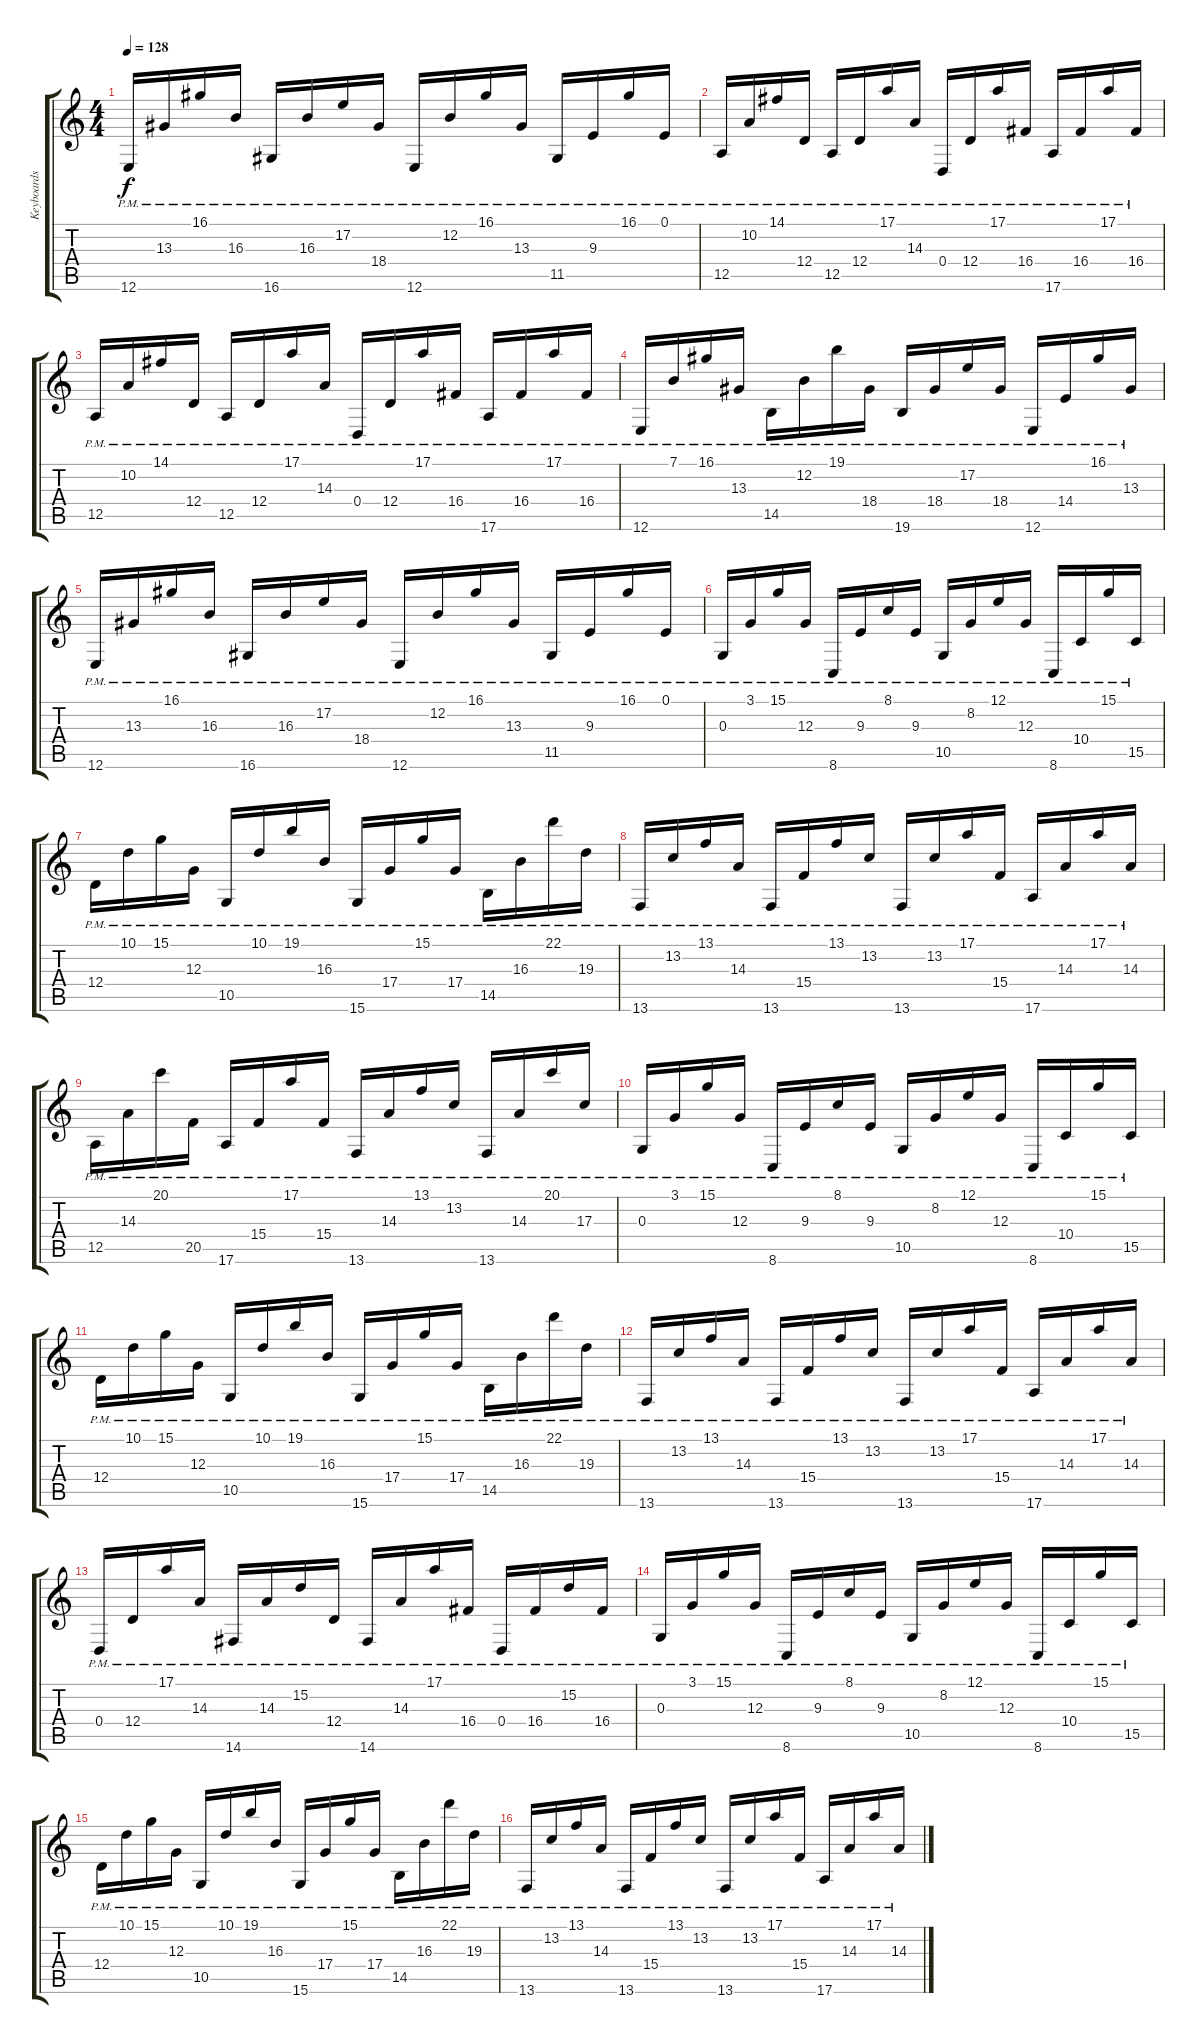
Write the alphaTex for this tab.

\track ("Keyboards 1" "Keyboards ") {instrument lead1square}
\staff {score tabs}
\tuning (E4 B3 G3 D3 A2 E2) {hide}
\ts (4 4)
\tempo 128
\clef g2
\ks c
12.6{pm}.16{dy f} 13.3{pm}.16 16.1{pm}.16 16.3{pm}.16 16.6{pm}.16 16.3{pm}.16 17.2{pm}.16 18.4{pm}.16 12.6{pm}.16 12.2{pm}.16 16.1{pm}.16 13.3{pm}.16 11.5{pm}.16 9.3{pm}.16 16.1{pm}.16 0.1{pm}.16 |
12.5{pm}.16 10.2{pm}.16 14.1{pm}.16 12.4{pm}.16 12.5{pm}.16 12.4{pm}.16 17.1{pm}.16 14.3{pm}.16 0.4{pm}.16 12.4{pm}.16 17.1{pm}.16 16.4{pm}.16 17.6{pm}.16 16.4{pm}.16 17.1{pm}.16 16.4{pm}.16 |
12.5{pm}.16 10.2{pm}.16 14.1{pm}.16 12.4{pm}.16 12.5{pm}.16 12.4{pm}.16 17.1{pm}.16 14.3{pm}.16 0.4{pm}.16 12.4{pm}.16 17.1{pm}.16 16.4{pm}.16 17.6{pm}.16 16.4{pm}.16 17.1{pm}.16 16.4{pm}.16 |
12.6{pm}.16 7.1{pm}.16 16.1{pm}.16 13.3{pm}.16 14.5{pm}.16 12.2{pm}.16 19.1{pm}.16 18.4{pm}.16 19.6{pm}.16 18.4{pm}.16 17.2{pm}.16 18.4{pm}.16 12.6{pm}.16 14.4{pm}.16 16.1{pm}.16 13.3{pm}.16 |
12.6{pm}.16 13.3{pm}.16 16.1{pm}.16 16.3{pm}.16 16.6{pm}.16 16.3{pm}.16 17.2{pm}.16 18.4{pm}.16 12.6{pm}.16 12.2{pm}.16 16.1{pm}.16 13.3{pm}.16 11.5{pm}.16 9.3{pm}.16 16.1{pm}.16 0.1{pm}.16 |
0.3{pm}.16 3.1{pm}.16 15.1{pm}.16 12.3{pm}.16 8.6{pm}.16 9.3{pm}.16 8.1{pm}.16 9.3{pm}.16 10.5{pm}.16 8.2{pm}.16 12.1{pm}.16 12.3{pm}.16 8.6{pm}.16 10.4{pm}.16 15.1{pm}.16 15.5{pm}.16 |
12.4{pm}.16 10.1{pm}.16 15.1{pm}.16 12.3{pm}.16 10.5{pm}.16 10.1{pm}.16 19.1{pm}.16 16.3{pm}.16 15.6{pm}.16 17.4{pm}.16 15.1{pm}.16 17.4{pm}.16 14.5{pm}.16 16.3{pm}.16 22.1{pm}.16 19.3{pm}.16 |
13.6{pm}.16 13.2{pm}.16 13.1{pm}.16 14.3{pm}.16 13.6{pm}.16 15.4{pm}.16 13.1{pm}.16 13.2{pm}.16 13.6{pm}.16 13.2{pm}.16 17.1{pm}.16 15.4{pm}.16 17.6{pm}.16 14.3{pm}.16 17.1{pm}.16 14.3{pm}.16 |
12.5{pm}.16 14.3{pm}.16 20.1{pm}.16 20.5{pm}.16 17.6{pm}.16 15.4{pm}.16 17.1{pm}.16 15.4{pm}.16 13.6{pm}.16 14.3{pm}.16 13.1{pm}.16 13.2{pm}.16 13.6{pm}.16 14.3{pm}.16 20.1{pm}.16 17.3{pm}.16 |
0.3{pm}.16 3.1{pm}.16 15.1{pm}.16 12.3{pm}.16 8.6{pm}.16 9.3{pm}.16 8.1{pm}.16 9.3{pm}.16 10.5{pm}.16 8.2{pm}.16 12.1{pm}.16 12.3{pm}.16 8.6{pm}.16 10.4{pm}.16 15.1{pm}.16 15.5{pm}.16 |
12.4{pm}.16 10.1{pm}.16 15.1{pm}.16 12.3{pm}.16 10.5{pm}.16 10.1{pm}.16 19.1{pm}.16 16.3{pm}.16 15.6{pm}.16 17.4{pm}.16 15.1{pm}.16 17.4{pm}.16 14.5{pm}.16 16.3{pm}.16 22.1{pm}.16 19.3{pm}.16 |
13.6{pm}.16 13.2{pm}.16 13.1{pm}.16 14.3{pm}.16 13.6{pm}.16 15.4{pm}.16 13.1{pm}.16 13.2{pm}.16 13.6{pm}.16 13.2{pm}.16 17.1{pm}.16 15.4{pm}.16 17.6{pm}.16 14.3{pm}.16 17.1{pm}.16 14.3{pm}.16 |
0.4{pm}.16 12.4{pm}.16 17.1{pm}.16 14.3{pm}.16 14.6{pm}.16 14.3{pm}.16 15.2{pm}.16 12.4{pm}.16 14.6{pm}.16 14.3{pm}.16 17.1{pm}.16 16.4{pm}.16 0.4{pm}.16 16.4{pm}.16 15.2{pm}.16 16.4{pm}.16 |
0.3{pm}.16 3.1{pm}.16 15.1{pm}.16 12.3{pm}.16 8.6{pm}.16 9.3{pm}.16 8.1{pm}.16 9.3{pm}.16 10.5{pm}.16 8.2{pm}.16 12.1{pm}.16 12.3{pm}.16 8.6{pm}.16 10.4{pm}.16 15.1{pm}.16 15.5{pm}.16 |
12.4{pm}.16 10.1{pm}.16 15.1{pm}.16 12.3{pm}.16 10.5{pm}.16 10.1{pm}.16 19.1{pm}.16 16.3{pm}.16 15.6{pm}.16 17.4{pm}.16 15.1{pm}.16 17.4{pm}.16 14.5{pm}.16 16.3{pm}.16 22.1{pm}.16 19.3{pm}.16 |
13.6{pm}.16 13.2{pm}.16 13.1{pm}.16 14.3{pm}.16 13.6{pm}.16 15.4{pm}.16 13.1{pm}.16 13.2{pm}.16 13.6{pm}.16 13.2{pm}.16 17.1{pm}.16 15.4{pm}.16 17.6{pm}.16 14.3{pm}.16 17.1{pm}.16 14.3{pm}.16
